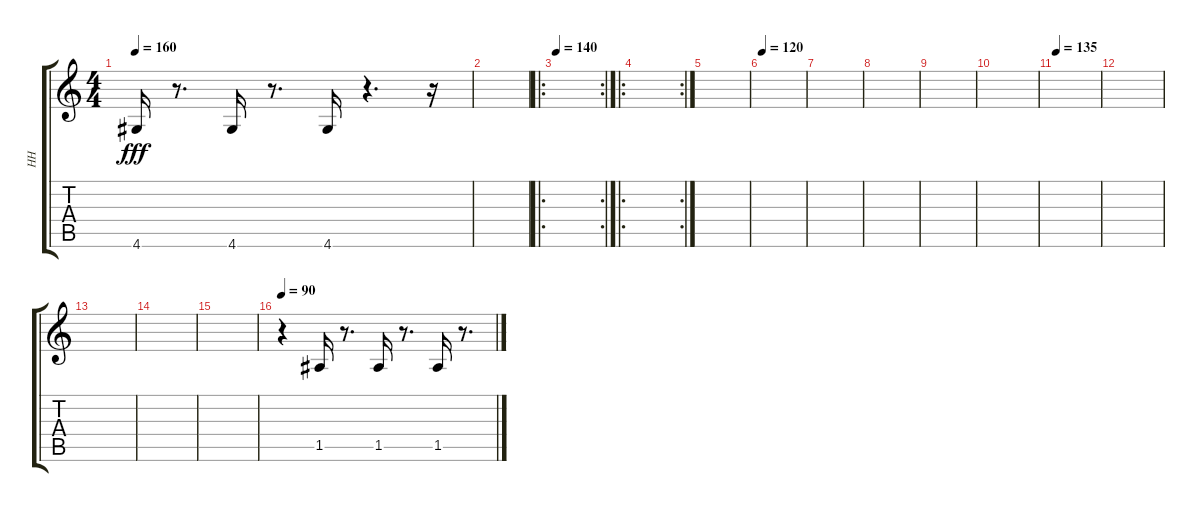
\track ("HH" "HH") {instrument acousticguitarsteel}
\staff {score tabs}
\tuning (E4 B3 G3 D3 A2 E2) {hide}
\ts (4 4)
\tempo 160
\clef g2
\ks c
4.6.16{dy fff} r.8{d} 4.6.16 r.8{d} 4.6.16 r.4{d} r.16 |
|
\ro
\rc 2
\tempo 140
|
\ro
\rc 2
|
|
\tempo 120
|
|
|
|
|
\tempo 135
|
|
|
|
|
\tempo 90
r.4 1.5.16 r.8{d} 1.5.16 r.8{d} 1.5.16 r.8{d}
